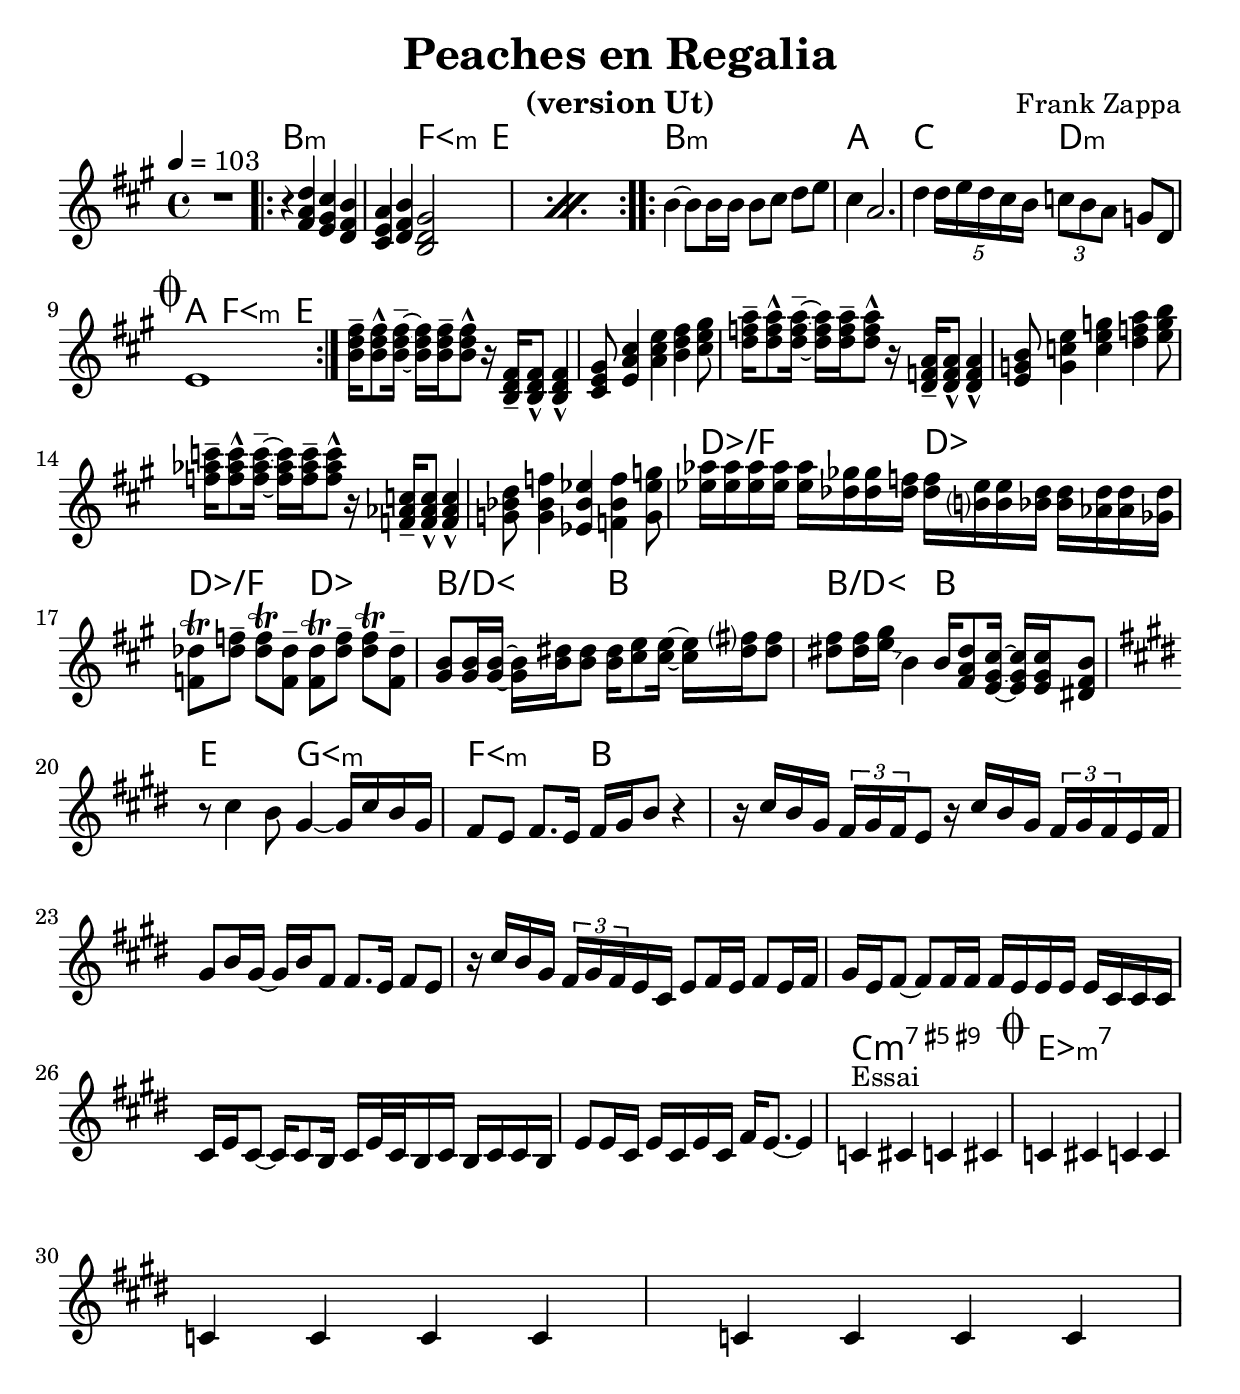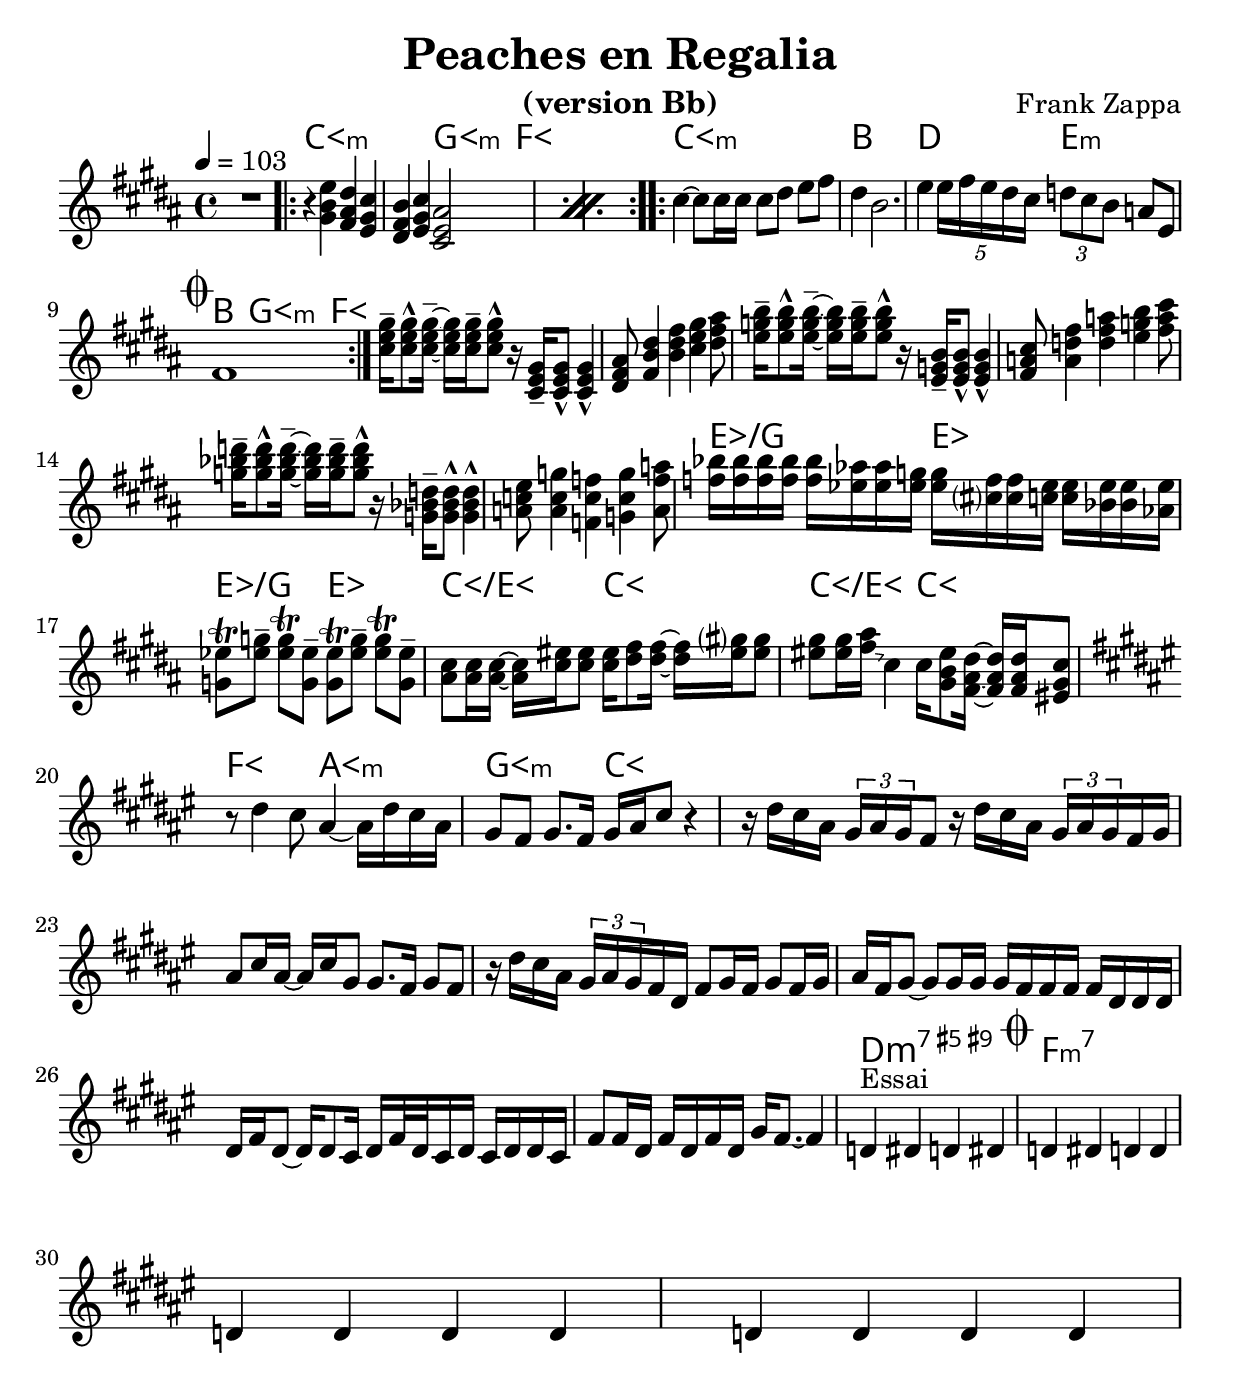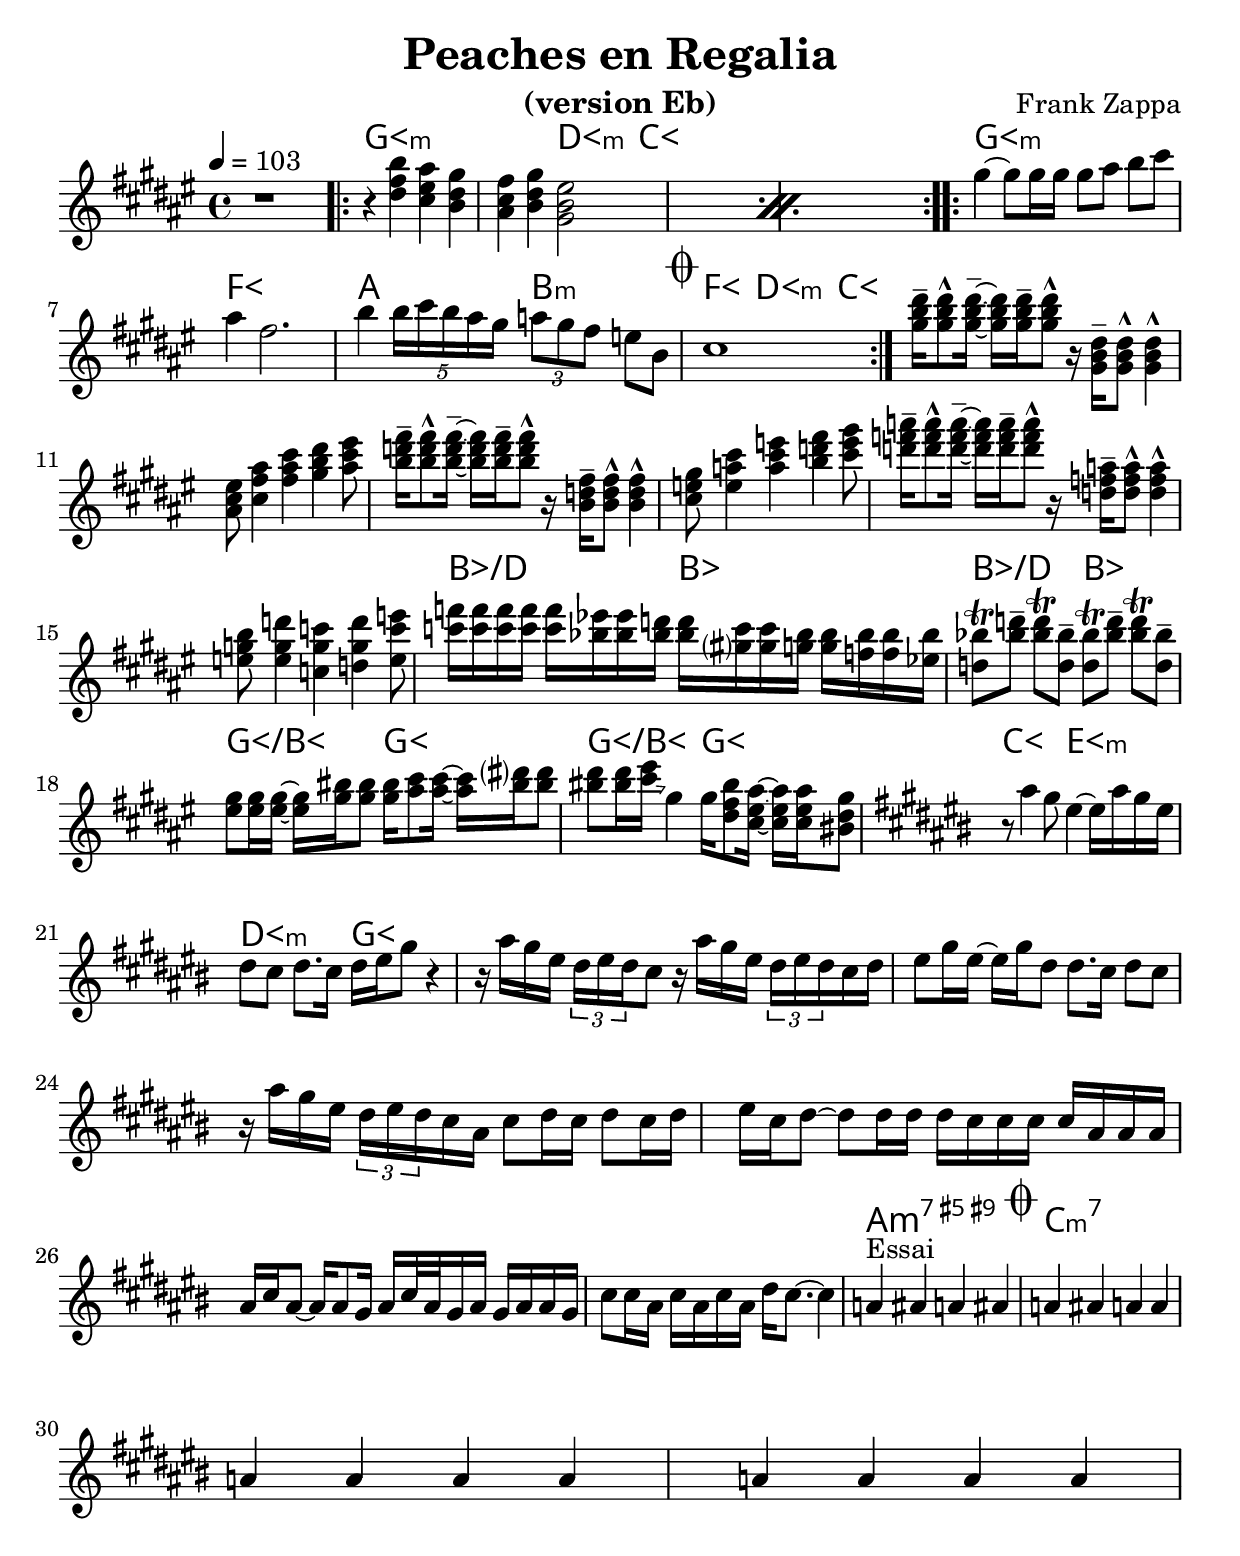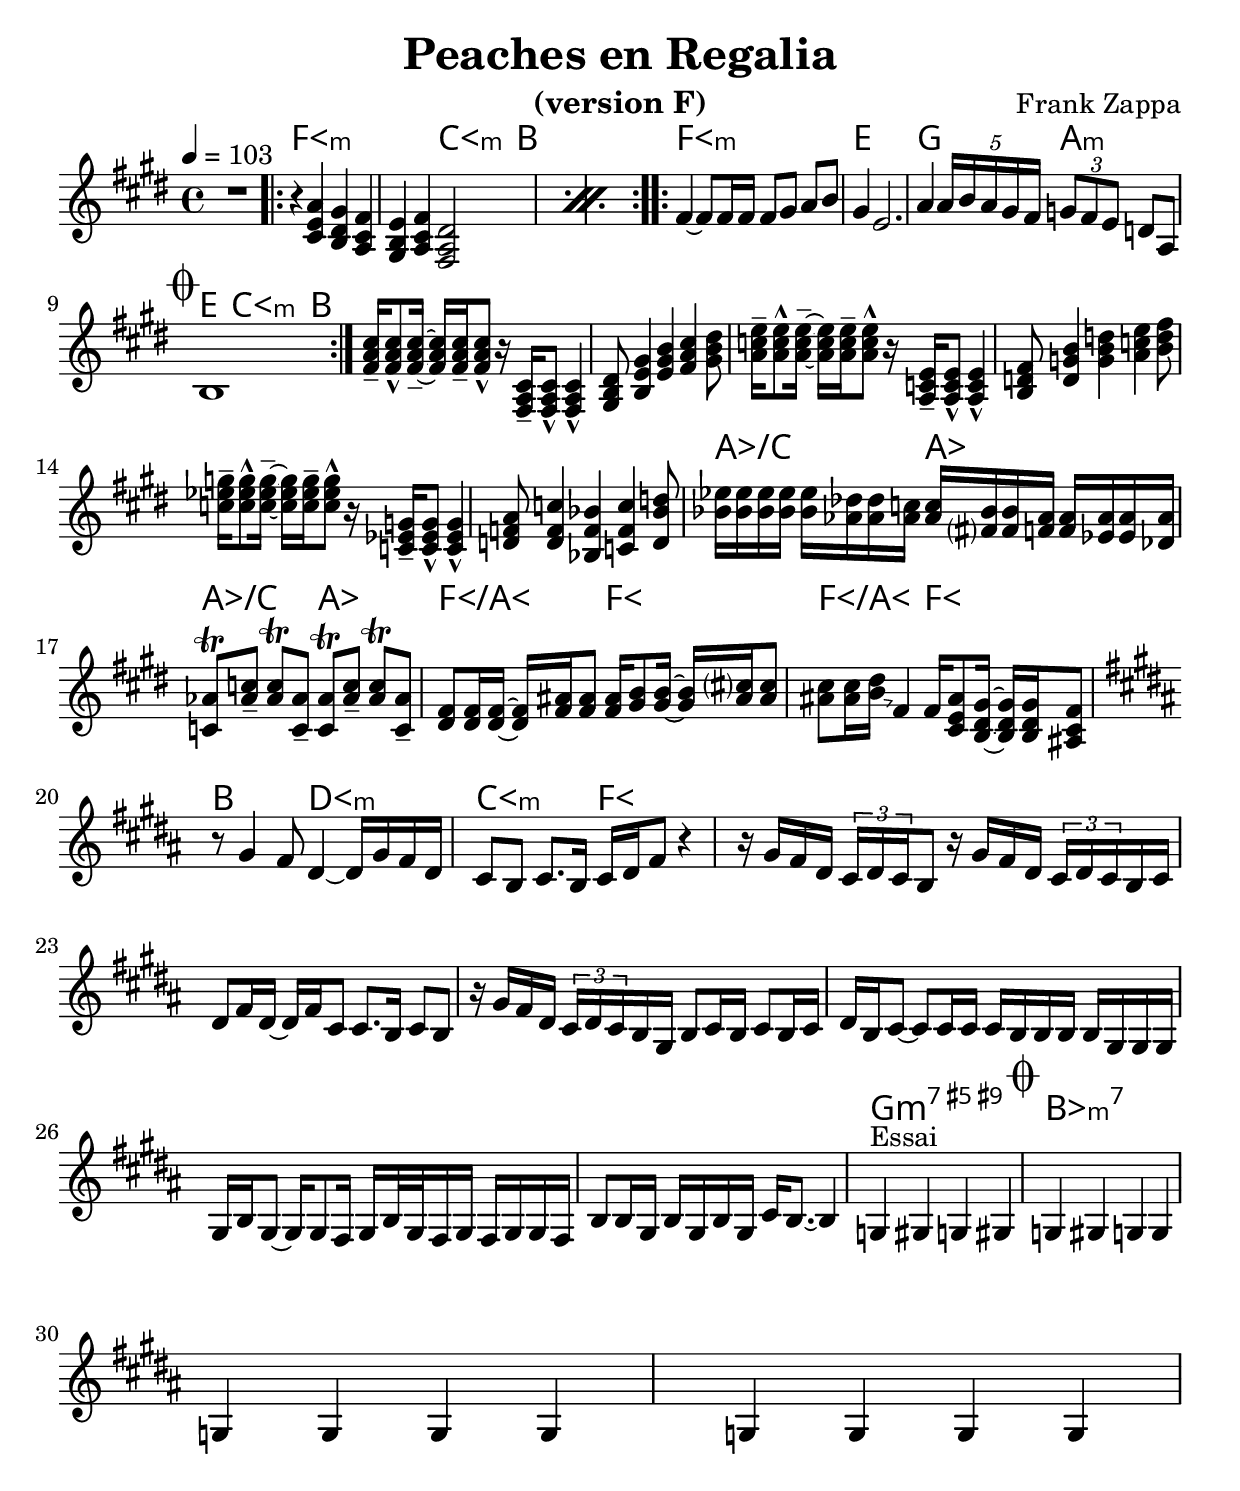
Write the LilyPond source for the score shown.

% Created on Mon Sep 20 15:23:38 CEST 2010
\version "2.22.0"

#(set-global-staff-size 24)
#(set-default-paper-size "a4")

\include "utils/AccordsJazzDefs.ly"

\paper { indent = 0\cm} 

\header {
	title = "Peaches en Regalia" 
 	composer = "Frank Zappa"
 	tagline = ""

}


accords = \chords {
	s1 
	\repeat volta 2 {\repeat percent 2 {b:m s2 fis4:m e}}
	\repeat volta 2 {b1:m a c2 d:m a fis4:m e}
	s1 s s s s s
	des2/f des des2/f des
	b/dis b b/dis b
	\repeat percent 4 {
	e gis:m fis:m b}
	c1:m7.5+.9+ % un accord
	es:m7 % un deuxiÃ¨me
}

staffViolon = \new Staff {
	\time 4/4
	\tempo 4 = 103
	\set Staff.midiInstrument = "trumpet"
	\key a \major
	\clef treble
	\accidentalStyle modern-cautionary
	\relative c' { 	
 % Type notes here 
\compressEmptyMeasures
\set Timing.beamExceptions = #'()
r1
\repeat volta 2 {\repeat percent 2 {
r4 <fis a d> <e gis cis> <d fis b>
<cis e a> <d fis b> <b d gis>2
}}
\repeat volta 2 {b'4~ b8 b16 b b8 cis d e cis4 a2.
d4 \tuplet 5/4 {d16 e d cis b} \tuplet 3/2{c8 b a} g d 
\mark \markup {\musicglyph "scripts.coda" }
e1}
<b' d fis>16-- <b d fis>8-^ <b d fis>16--~ <b d fis> <b d fis>-- <b d fis>8-^
r16 <b, d fis>-- <b d fis>8-^ <b d fis>4-^
<cis e gis>8 <e a cis>4 <a cis e> <b d fis> <cis e gis>8

<d f a>16-- <d f a>8-^ <d f a>16--~ <d f a> <d f a>-- <d f a>8-^
r16 <d, f a>-- <d f a>8-^ <d f a>4-^
<e g b>8 <g c e>4 <c e g> <d f a> <e g b>8

<f aes c>16-- <f aes c>8-^ <f aes c>16--~ <f aes c> <f aes c>-- <f aes c>8-^
r16 <f, aes c>-- <f aes c>8-^ <f aes c>4-^
<g bes d>8 <bes g f'>4 <es, bes' es> <f bes f'> <g es' g>8

<es' aes>16 <es aes> <es aes> <es aes> 
<es aes> <des ges> <des ges> <des f>
<des f> <b es> <b es> <bes des>
<bes des> <aes des> <aes des> <ges des'>

<f des'>8-\trill <des' f>-- <des f>-\trill <f, des'>--
<f des'>8-\trill <des' f>-- <des f>-\trill <f, des'>--

<gis b> <gis b>16 <gis b>~ <gis b> <b dis> <b dis>8
<b dis>16 <cis e>8 <cis e>16~ <cis e> <dis fis> <dis fis>8

\override Glissando.style = #'zigzag
<dis fis> <dis fis>16 <e gis> \glissando b4
b16 <fis a dis>8 <e gis cis>16~ <e gis cis> <e gis cis> <dis fis b>8

\key e \major
r8 cis'4 b8 gis4~ gis16 cis b gis
fis8 e fis8. e16 fis gis b8 r4
r16 cis b gis \tuplet 3/2 {fis gis fis} e8 r16 cis' b gis \tuplet 3/2 {fis gis fis} e fis
gis8 b16 gis~ gis b fis8 fis8. e16 fis8 e
r16 cis' b gis \tuplet 3/2 {fis gis fis} e cis e8 fis16 e fis8 e16 fis
gis e fis8~ fis fis16 fis fis e e e e cis cis cis
cis e cis8~ cis16 cis8 b16 cis e32 cis b16 cis b cis cis b
e8 e16 cis e cis e cis fis e8.~ e4

c4^\markup{Essai} cis c cis
\mark \markup {\musicglyph "scripts.coda" }
c cis c c \break
\mark \markup { \column % vspace avant solos si besoin
  { " " 
    " " 
    " "
  " "
  " "}
 } 
 c c c c c c c c
	}
}


theme = \staffViolon

\include "utils/books.ly"